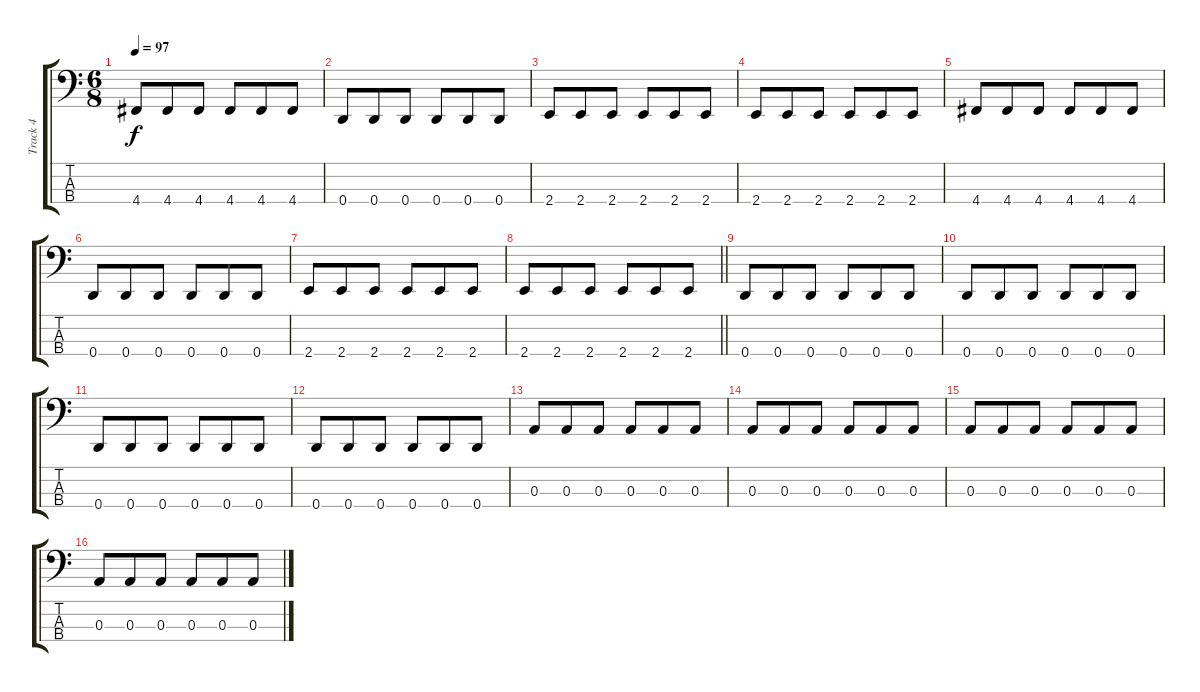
\track ("Track 4" "Track 4") {instrument electricbassfinger}
\staff {score tabs}
\tuning (G2 D2 A1 D1) {hide}
\ts (6 8)
\tempo 97
\clef f4
\ks c
4.4.8{dy f} 4.4.8 4.4.8 4.4.8 4.4.8 4.4.8 |
0.4.8 0.4.8 0.4.8 0.4.8 0.4.8 0.4.8 |
2.4.8 2.4.8 2.4.8 2.4.8 2.4.8 2.4.8 |
2.4.8 2.4.8 2.4.8 2.4.8 2.4.8 2.4.8 |
4.4.8 4.4.8 4.4.8 4.4.8 4.4.8 4.4.8 |
0.4.8 0.4.8 0.4.8 0.4.8 0.4.8 0.4.8 |
2.4.8 2.4.8 2.4.8 2.4.8 2.4.8 2.4.8 |
\barLineRight lightlight
2.4.8 2.4.8 2.4.8 2.4.8 2.4.8 2.4.8 |
0.4.8 0.4.8 0.4.8 0.4.8 0.4.8 0.4.8 |
0.4.8 0.4.8 0.4.8 0.4.8 0.4.8 0.4.8 |
0.4.8 0.4.8 0.4.8 0.4.8 0.4.8 0.4.8 |
0.4.8 0.4.8 0.4.8 0.4.8 0.4.8 0.4.8 |
0.3.8 0.3.8 0.3.8 0.3.8 0.3.8 0.3.8 |
0.3.8 0.3.8 0.3.8 0.3.8 0.3.8 0.3.8 |
0.3.8 0.3.8 0.3.8 0.3.8 0.3.8 0.3.8 |
0.3.8 0.3.8 0.3.8 0.3.8 0.3.8 0.3.8
